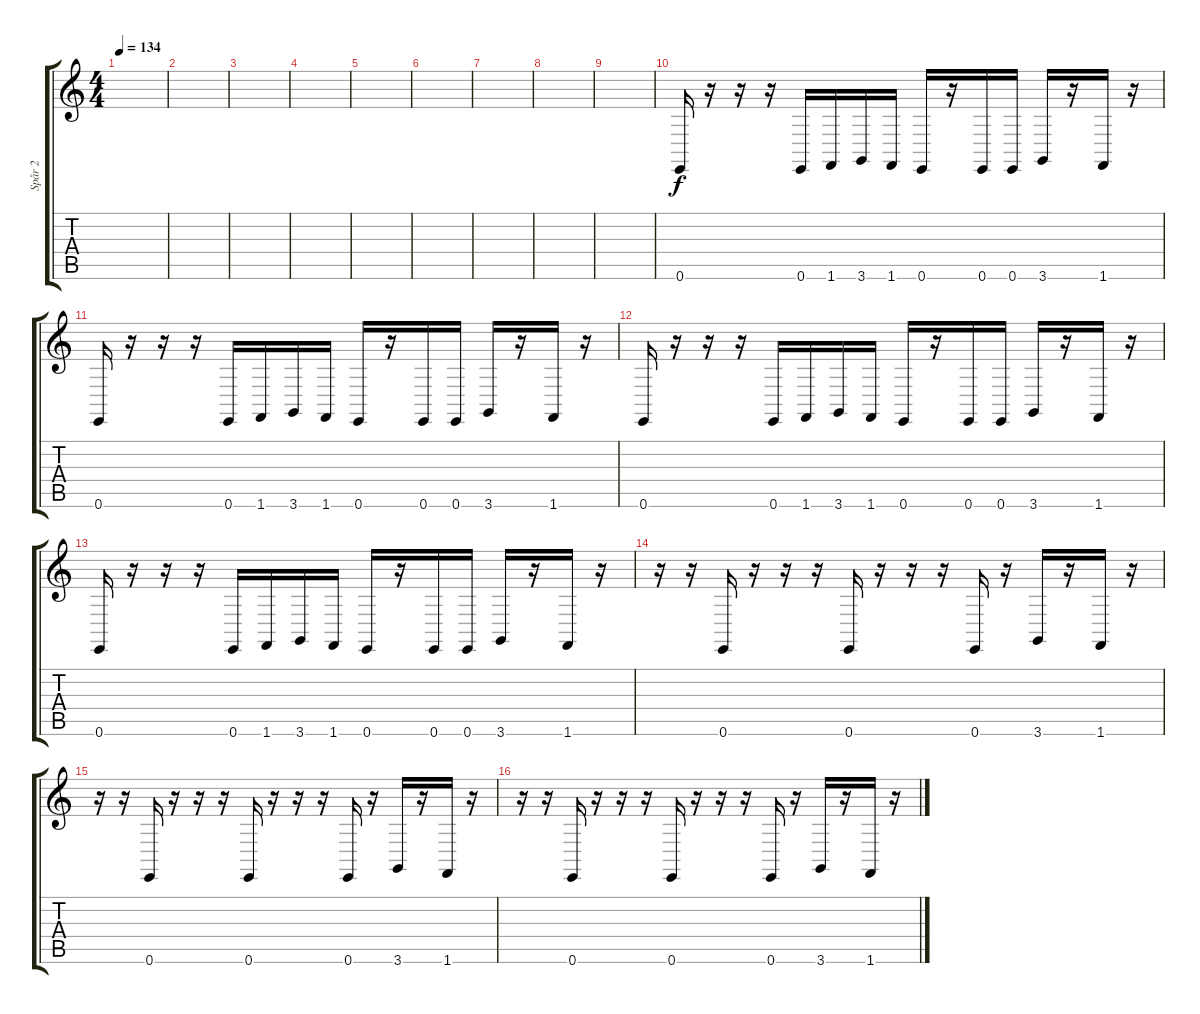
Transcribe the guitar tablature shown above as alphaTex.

\track ("Spår 2" "Spår 2") {instrument harpsichord}
\staff {score tabs}
\tuning (E4 B3 G3 D3 A2 E2) {hide}
\ts (4 4)
\tempo 134
\clef g2
\ks c
|
|
|
|
|
|
|
|
|
0.6.16 r.16 r.16 r.16 0.6.16 1.6.16 3.6.16 1.6.16 0.6.16 r.16 0.6.16 0.6.16 3.6.16 r.16 1.6.16 r.16 |
0.6.16 r.16 r.16 r.16 0.6.16 1.6.16 3.6.16 1.6.16 0.6.16 r.16 0.6.16 0.6.16 3.6.16 r.16 1.6.16 r.16 |
0.6.16 r.16 r.16 r.16 0.6.16 1.6.16 3.6.16 1.6.16 0.6.16 r.16 0.6.16 0.6.16 3.6.16 r.16 1.6.16 r.16 |
0.6.16 r.16 r.16 r.16 0.6.16 1.6.16 3.6.16 1.6.16 0.6.16 r.16 0.6.16 0.6.16 3.6.16 r.16 1.6.16 r.16 |
r.16 r.16 0.6.16 r.16 r.16 r.16 0.6.16 r.16 r.16 r.16 0.6.16 r.16 3.6.16 r.16 1.6.16 r.16 |
r.16 r.16 0.6.16 r.16 r.16 r.16 0.6.16 r.16 r.16 r.16 0.6.16 r.16 3.6.16 r.16 1.6.16 r.16 |
r.16 r.16 0.6.16 r.16 r.16 r.16 0.6.16 r.16 r.16 r.16 0.6.16 r.16 3.6.16 r.16 1.6.16 r.16
